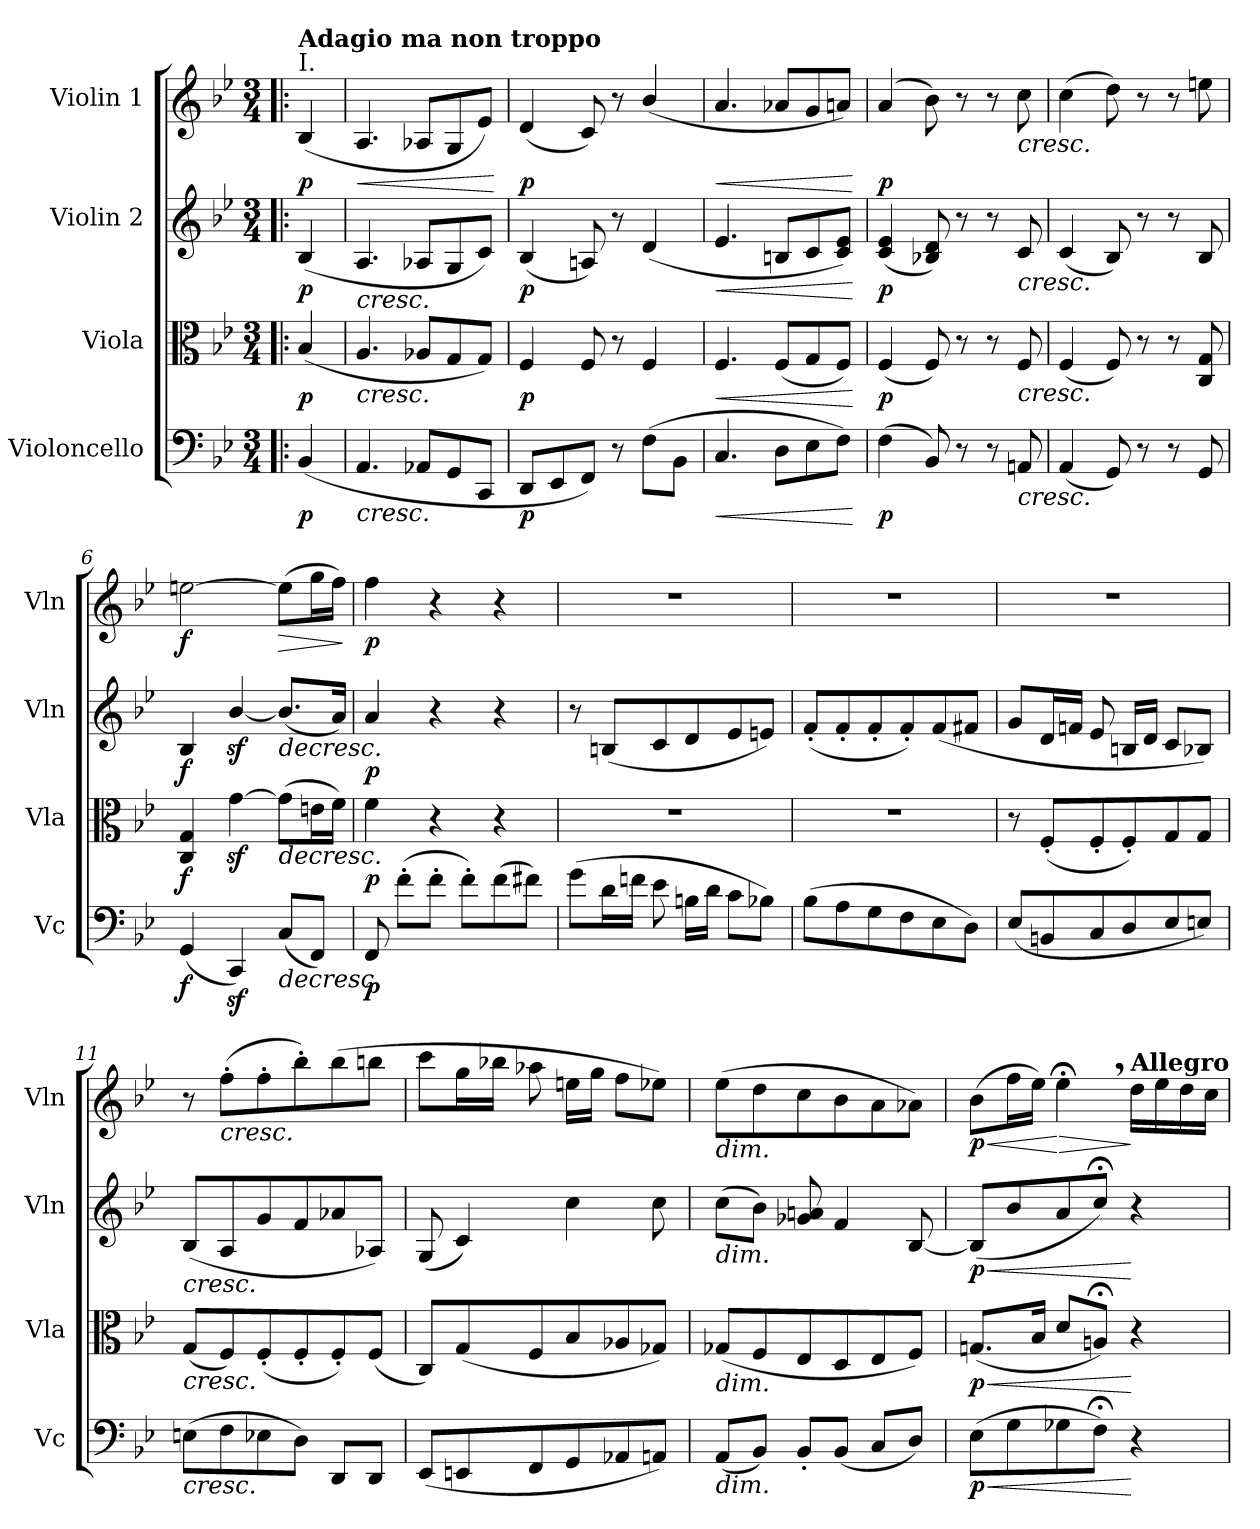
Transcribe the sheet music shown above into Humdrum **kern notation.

**kern	**dynam	**kern	**dynam	**kern	**dynam	**kern	**dynam
*part4	*part4	*part3	*part3	*part2	*part2	*part1	*part1
*staff4	*staff4	*staff3	*staff3	*staff2	*staff2	*staff1	*staff1
*I"Violoncello	*	*I"Viola	*	*I"Violin 2	*	*I"Violin 1	*
*I'Vc	*	*I'Vla	*	*I'Vln	*	*I'Vln	*
*clefF4	*	*clefC3	*	*clefG2	*	*clefG2	*
*k[b-e-]	*	*k[b-e-]	*	*k[b-e-]	*	*k[b-e-]	*
*M3/4	*	*M3/4	*	*M3/4	*	*M3/4	*
=!|:	=!|:	=!|:	=!|:	=!|:	=!|:	=!|:	=!|:
!	!	!	!	!	!	!LO:TX:a:t=I.	!
!	!	!	!	!	!	!LO:TX:a:B:t=Adagio ma non troppo	!
!	!LO:DY:b	!	!LO:DY:b	!	!LO:DY:b	!	!LO:DY:b
(4BB-/	p	(4B-/	p	(4B-/	p	(4B-/	p
=1	=1	=1	=1	=1	=1	=1	=1
!	!LO:HP:b	!	!LO:HP:b	!	!LO:HP:b	!	!LO:HP:b
4.AA/	<	4.A/	<	4.A/	<	4.A/	<
8AA-X/L	.	8A-X/L	.	8A-X/L	.	8A-X/L	.
8GG/	.	8G/	.	8G/	.	8G/	.
8CC/J	.	8G/J)	.	8c/J)	.	8e-/J)	.
.	.	.	.	.	.	.	[
=2	=2	=2	=2	=2	=2	=2	=2
!	!LO:DY:b	!	!LO:DY:b	!	!LO:DY:b	!	!LO:DY:b
8DD/L	p	4F/	p	(4B-/	p	(4d/	p
8EE-/	.	.	.	.	.	.	.
8FF/J)	.	8F/	.	8An/)	.	8c/)	.
8r	.	8r	.	8r	.	8r	.
(8F\L	.	4F/	.	(4d/	.	(4b-/	.
8BB-\J	.	.	.	.	.	.	.
=3	=3	=3	=3	=3	=3	=3	=3
!	!LO:HP:b	!	!LO:HP:b	!	!LO:HP:b	!	!LO:HP:b
4.C/	<	4.F/	<	4.e-/	<	4.a/	<
8D\L	.	(8F/L	.	8Bn/L	.	8a-X/L	.
8E-\	.	8G/	.	8c/	.	8g/	.
8F\J)	.	8F/J)	.	8c/ 8e-/J)	.	8an/J)	.
.	[	.	[	.	[	.	[
=4	=4	=4	=4	=4	=4	=4	=4
!	!LO:DY:b	!	!LO:DY:b	!	!LO:DY:b	!	!LO:DY:b
(4F\	p	(4F/	p	(4c/ 4e-/	p	(4a/	p
8BB-/)	.	8F/)	.	8B-X/ 8d/)	.	8b-\)	.
8r	.	8r	.	8r	.	8r	.
8r	.	8r	.	8r	.	8r	.
!	!	!	!	!	!	!LO:TX:b:i:t=cresc.	!
!	!	!	!	!LO:TX:b:i:t=cresc.	!	!	!
!	!	!LO:TX:b:i:t=cresc.	!	!	!	!	!
!LO:TX:b:i:t=cresc.	!	!	!	!	!	!	!
8AAn/	.	8F/	.	8c/	.	8cc\	.
=5	=5	=5	=5	=5	=5	=5	=5
(4AA/	.	(4F/	.	(4c/	.	(4cc\	.
8GG/)	.	8F/)	.	8B-/)	.	8dd\)	.
8r	.	8r	.	8r	.	8r	.
8r	.	8r	.	8r	.	8r	.
8GG/	.	8C/ 8G/	.	8B-/	.	8een\	.
=6	=6	=6	=6	=6	=6	=6	=6
!	!LO:DY:b	!	!LO:DY:b	!	!LO:DY:b	!	!LO:DY:b
(4GG/	f	4C/ 4G/	f	4B-/	f	[2een\	f
4CCz</)	.	[4gz<\	.	[4b-z</	.	.	.
!	!LO:HP:b	!	!LO:HP:b	!	!LO:HP:b	!	!LO:HP:b
(8C/L	>	(8g\L]	>	(8.b-/L]	>	(8ee\L]	>
8FF/J)	.	16en\L	.	.	.	16gg\L	.
.	.	16f\JJ)	.	16a/Jk)	.	16ff\JJ)	.
.	[	.	[	.	[	.	]
!!LO:LB:g=z
=7	=7	=7	=7	=7	=7	=7	=7
!	!LO:DY:b	!	!LO:DY:b	!	!LO:DY:b	!	!LO:DY:b
8FF/	p	4f\	p	4a/	p	4ff\	p
(8f'\L	.	.	.	.	.	.	.
8f'\J	.	4r	.	4r	.	4r	.
8f'\L)	.	.	.	.	.	.	.
(8f\	.	4r	.	4r	.	4r	.
8f#X\J)	.	.	.	.	.	.	.
=8	=8	=8	=8	=8	=8	=8	=8
(8g\L	.	2.r	.	8r	.	2.r	.
16d\L	.	.	.	(8Bn/L	.	.	.
16fn\JJ	.	.	.	.	.	.	.
8e-\	.	.	.	8c/	.	.	.
16Bn\LL	.	.	.	8d/	.	.	.
16d\JJ	.	.	.	.	.	.	.
8c\L	.	.	.	8e-/	.	.	.
8B-X\J)	.	.	.	8en/J)	.	.	.
=9	=9	=9	=9	=9	=9	=9	=9
(8B-\L	.	2.r	.	(8f'/L	.	2.r	.
8A\	.	.	.	8f'/	.	.	.
8G\	.	.	.	8f'/	.	.	.
8F\	.	.	.	8f'/)	.	.	.
8E-\	.	.	.	(<8f/	.	.	.
8D\J)	.	.	.	8f#X/J	.	.	.
=10	=10	=10	=10	=10	=10	=10	=10
(8E-/L	.	8r	.	8g/L	.	2.r	.
8BBn/	.	(8F'/L	.	16d/L	.	.	.
.	.	.	.	16fn/JJ	.	.	.
8C/	.	8F'/	.	8e-/	.	.	.
8D/	.	8F'/)	.	16Bn/LL	.	.	.
.	.	.	.	16d/JJ	.	.	.
8E-/	.	8G/	.	8c/L	.	.	.
8En/J)	.	8G/J	.	8B-X/J)	.	.	.
=11	=11	=11	=11	=11	=11	=11	=11
!	!	!	!	!LO:TX:b:i:t=cresc.	!	!	!
!	!	!LO:TX:b:i:t=cresc.	!	!	!	!	!
!LO:TX:b:i:t=cresc.	!	!	!	!	!	!	!
(8En\L	.	(8G/L	.	(8B-/L	.	8r	.
!	!	!	!	!	!	!LO:TX:b:i:t=cresc.	!
8F\	.	8F/)	.	8A/	.	(8ff'\L	.
8E-X\	.	(8F'/	.	8g/	.	8ff'\	.
8D\J)	.	8F'/	.	8f/	.	8bb-'\)	.
8DD/L	.	8F'/)	.	8a-X/	.	(8bb-\	.
8DD/J	.	(8F/J	.	8A-X/J)	.	8bbn\J	.
!!LO:LB:g=z
=12	=12	=12	=12	=12	=12	=12	=12
(8EE-/L	.	8C/L)	.	(8G/	.	8ccc\L	.
8EEn/	.	(8G/	.	4c/)	.	16gg\L	.
.	.	.	.	.	.	16bb-X\JJ	.
8FF/	.	8F/	.	.	.	8aa-X\	.
8GG/	.	8B-/	.	4cc\	.	16een\LL	.
.	.	.	.	.	.	16gg\JJ	.
8AA-X/	.	8A-X/	.	.	.	8ff\L	.
8AAn/J)	.	8G-X/J)	.	8cc\	.	8ee-X\J)	.
!!LO:LB:g=z
=13	=13	=13	=13	=13	=13	=13	=13
!	!	!	!	!	!	!LO:TX:b:i:t=dim.	!
!	!	!	!	!LO:TX:b:i:t=dim.	!	!	!
!	!	!LO:TX:b:i:t=dim.	!	!	!	!	!
!LO:TX:b:i:t=dim.	!	!	!	!	!	!	!
(8AA/L	.	(8G-X/L	.	(8cc\L	.	(8ee-\L	.
8BB-/J)	.	8F/	.	8b-\J)	.	8dd\	.
8BB-'/L	.	8E-/	.	8g-X/ 8an/	.	8cc\	.
(8BB-/J	.	8D/	.	4f/	.	8b-\	.
8C/L	.	8E-/	.	.	.	8a\	.
8D/J)	.	8F/J)	.	[8B-/	.	8a-X\J)	.
=14	=14	=14	=14	=14	=14	=14	=14
!	!LO:HP:b	!	!LO:HP:b	!	!LO:HP:b	!	!LO:HP:b
!	!LO:DY:n=1:b	!	!LO:DY:n=1:b	!	!LO:DY:n=1:b	!	!LO:DY:n=1:b
(8E-\L	< p	(8.Gn/L	< p	(<8B-/L]	< p	(8b-\L	< p
8G\	.	.	.	8b-/	.	16ff\L	.
.	.	16B-/Jk	.	.	.	16ee-\JJ)	.
!	!	!	!	!	!	!	!LO:HP:n=1:b
8G-X\	]	8d/L	]	8a/	]	4ee-;<,\	[ >
8F;<\J)	.	8An;</J)	.	8cc;</J)	.	.	.
!	!	!	!	!	!	!LO:TX:a:B:t=Allegro	!
!	!	!	!	!	!	!	!LO:DY:n=2:b
!	!	!	!	!	!	!	!LO:DY:n=3:b
4r	[	4r	[	4r	[	16dd\LL	] f other-dynamics
.	.	.	.	.	.	16ee-\	.
.	.	.	.	.	.	16dd\	.
.	.	.	.	.	.	16cc\JJ	.
=	=	=	=	=	=	=	=
*-	*-	*-	*-	*-	*-	*-	*-
